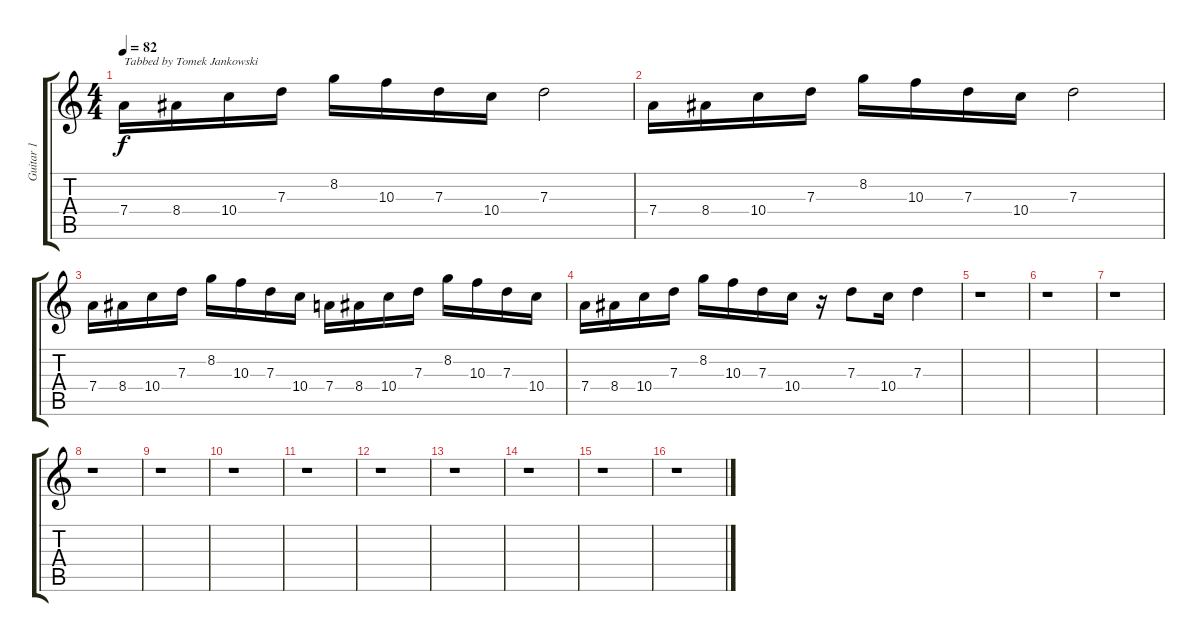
\track ("Guitar 1" "Guitar 1") {instrument overdrivenguitar}
\staff {score tabs}
\tuning (E4 B3 G3 D3 A2 E2) {hide}
\ts (4 4)
\tempo 82
\clef g2
\ks c
7.4.16{txt "Tabbed by Tomek Jankowski" dy f instrument overdrivenguitar} 8.4.16 10.4.16 7.3.16 8.2.16 10.3.16 7.3.16 10.4.16 7.3.2 |
7.4.16 8.4.16 10.4.16 7.3.16 8.2.16 10.3.16 7.3.16 10.4.16 7.3.2 |
7.4.16 8.4.16 10.4.16 7.3.16 8.2.16 10.3.16 7.3.16 10.4.16 7.4.16 8.4.16 10.4.16 7.3.16 8.2.16 10.3.16 7.3.16 10.4.16 |
7.4.16 8.4.16 10.4.16 7.3.16 8.2.16 10.3.16 7.3.16 10.4.16 r.16 7.3.8 10.4.16 7.3.4 |
r.1 |
r.1 |
r.1 |
r.1 |
r.1 |
r.1 |
r.1 |
r.1 |
r.1 |
r.1 |
r.1 |
r.1
